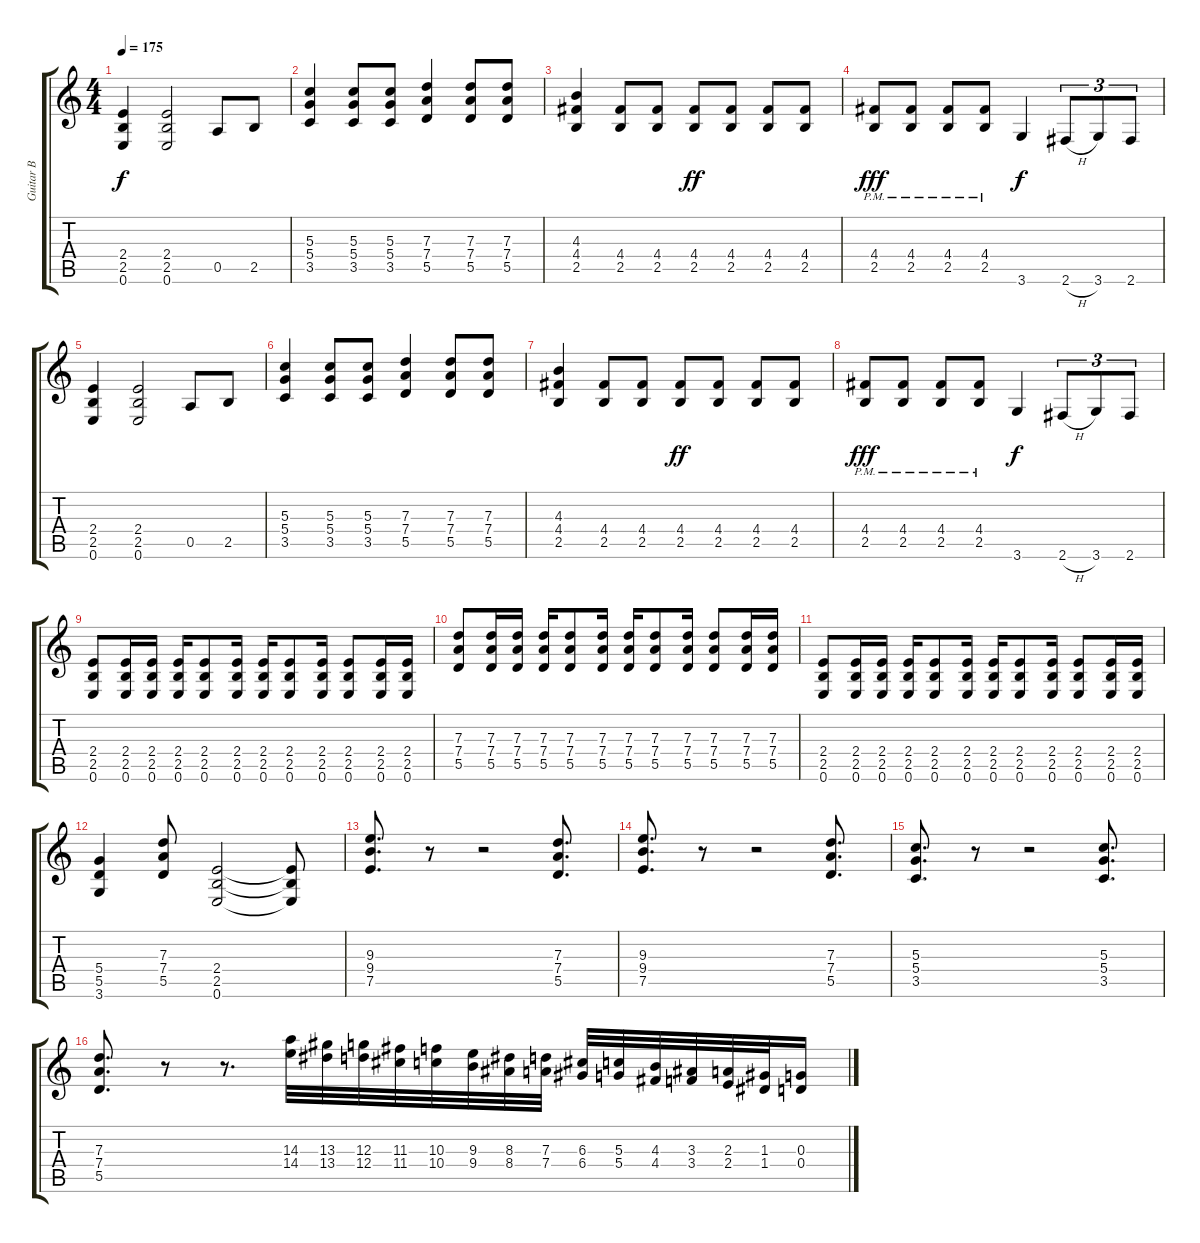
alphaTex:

\track ("Guitar B" "Guitar B") {instrument distortionguitar}
\staff {score tabs}
\tuning (E4 B3 G3 D3 A2 E2) {hide}
\ts (4 4)
\tempo 175
\clef g2
\ks c
(2.4 2.5 0.6).4{dy f} (2.4 2.5 0.6).2 0.5.8 2.5.8 |
(5.3 5.4 3.5).4 (5.3 5.4 3.5).8 (5.3 5.4 3.5).8 (7.3 7.4 5.5).4 (7.3 7.4 5.5).8 (7.3 7.4 5.5).8 |
(4.3 4.4 2.5).4 (4.4 2.5).8 (4.4 2.5).8 (4.4 2.5).8{dy ff} (4.4 2.5).8 (4.4 2.5).8 (4.4 2.5).8 |
(4.4 2.5{pm}).8{dy fff} (4.4 2.5{pm}).8 (4.4 2.5{pm}).8 (4.4 2.5{pm}).8 3.6.4{dy f} 2.6{h}.8{tu (3 2)} 3.6.8{tu (3 2)} 2.6.8{tu (3 2)} |
(2.4 2.5 0.6).4 (2.4 2.5 0.6).2 0.5.8 2.5.8 |
(5.3 5.4 3.5).4 (5.3 5.4 3.5).8 (5.3 5.4 3.5).8 (7.3 7.4 5.5).4 (7.3 7.4 5.5).8 (7.3 7.4 5.5).8 |
(4.3 4.4 2.5).4 (4.4 2.5).8 (4.4 2.5).8 (4.4 2.5).8{dy ff} (4.4 2.5).8 (4.4 2.5).8 (4.4 2.5).8 |
(4.4 2.5{pm}).8{dy fff} (4.4 2.5{pm}).8 (4.4 2.5{pm}).8 (4.4 2.5{pm}).8 3.6.4{dy f} 2.6{h}.8{tu (3 2)} 3.6.8{tu (3 2)} 2.6.8{tu (3 2)} |
(2.4 2.5 0.6).8 (2.4 2.5 0.6).16 (2.4 2.5 0.6).16 (2.4 2.5 0.6).16 (2.4 2.5 0.6).8 (2.4 2.5 0.6).16 (2.4 2.5 0.6).16 (2.4 2.5 0.6).8 (2.4 2.5 0.6).16 (2.4 2.5 0.6).8 (2.4 2.5 0.6).16 (2.4 2.5 0.6).16 |
(7.3 7.4 5.5).8 (7.3 7.4 5.5).16 (7.3 7.4 5.5).16 (7.3 7.4 5.5).16 (7.3 7.4 5.5).8 (7.3 7.4 5.5).16 (7.3 7.4 5.5).16 (7.3 7.4 5.5).8 (7.3 7.4 5.5).16 (7.3 7.4 5.5).8 (7.3 7.4 5.5).16 (7.3 7.4 5.5).16 |
(2.4 2.5 0.6).8 (2.4 2.5 0.6).16 (2.4 2.5 0.6).16 (2.4 2.5 0.6).16 (2.4 2.5 0.6).8 (2.4 2.5 0.6).16 (2.4 2.5 0.6).16 (2.4 2.5 0.6).8 (2.4 2.5 0.6).16 (2.4 2.5 0.6).8 (2.4 2.5 0.6).16 (2.4 2.5 0.6).16 |
(5.4 5.5 3.6).4 (7.3 7.4 5.5).8 (2.4 2.5 0.6).2 (2.4{t} 2.5{t} 0.6{t}).8 |
(9.3 9.4 7.5).8{d} r.8 r.2 (7.3 7.4 5.5).8{d} |
(9.3 9.4 7.5).8{d} r.8 r.2 (7.3 7.4 5.5).8{d} |
(5.3 5.4 3.5).8{d} r.8 r.2 (5.3 5.4 3.5).8{d} |
(7.3 7.4 5.5).8{d} r.8 r.8{d} (14.3 14.4).32 (13.3 13.4).32 (12.3 12.4).32 (11.3 11.4).32 (10.3 10.4).32 (9.3 9.4).32 (8.3 8.4).32 (7.3 7.4).32 (6.3 6.4).32 (5.3 5.4).32 (4.3 4.4).32 (3.3 3.4).32 (2.3 2.4).32 (1.3 1.4).32 (0.3 0.4).16
